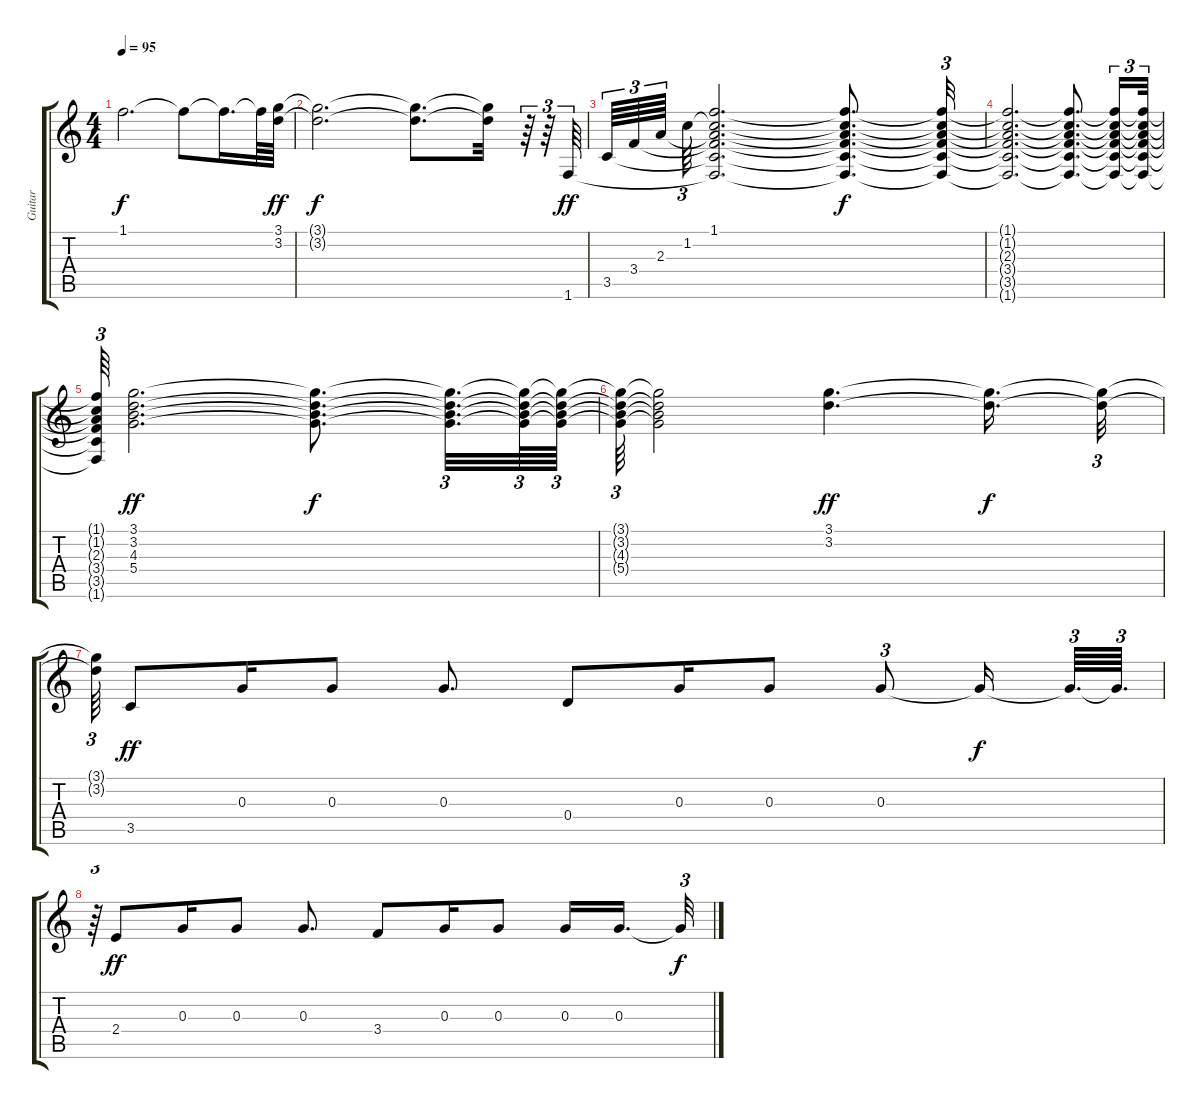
\track ("Guitar" "Guitar") {instrument overdrivenguitar}
\staff {score tabs}
\tuning (E4 B3 G3 D3 A2 E2) {hide}
\ts (4 4)
\tempo 95
\clef g2
\ks c
1.1{t}.2{d dy f} 1.1{t}.8 1.1{t}.16{d} 1.1{t}.64 (3.1 3.2).64{dy ff} |
(3.1{t} 3.2{t}).2{d dy f} (3.1{t} 3.2{t}).8{d} (3.1{t} 3.2{t}).32 r.64{tu (3 2)} r.64{tu (3 2)} 1.6.64{tu (3 2) dy ff} |
3.5.64{tu (3 2)} 3.4.64{tu (3 2)} 2.3.64{tu (3 2) beam splitsecondary} 1.2.64{tu (3 2)} (1.1 1.2{t} 2.3{t} 3.4{t} 3.5{t} 1.6{t}).2{d} (1.1{t} 1.2{t} 2.3{t} 3.4{t} 3.5{t} 1.6{t}).8{d dy f} (1.1{t} 1.2{t} 2.3{t} 3.4{t} 3.5{t} 1.6{t}).32{tu (3 2)} |
(1.1{t} 1.2{t} 2.3{t} 3.4{t} 3.5{t} 1.6{t}).2{d} (1.1{t} 1.2{t} 2.3{t} 3.4{t} 3.5{t} 1.6{t}).8{d} (1.1{t} 1.2{t} 2.3{t} 3.4{t} 3.5{t} 1.6{t}).16{tu (3 2)} (1.1{t} 1.2{t} 2.3{t} 3.4{t} 3.5{t} 1.6{t}).32{tu (3 2)} |
(1.1{t} 1.2{t} 2.3{t} 3.4{t} 3.5{t} 1.6{t}).64{tu (3 2)} (3.1 3.2 4.3 5.4).2{d dy ff} (3.1{t} 3.2{t} 4.3{t} 5.4{t}).8{d dy f} (3.1{t} 3.2{t} 4.3{t} 5.4{t}).32{d tu (3 2)} (3.1{t} 3.2{t} 4.3{t} 5.4{t}).64{tu (3 2)} (3.1{t} 3.2{t} 4.3{t} 5.4{t}).64{tu (3 2)} |
(3.1{t} 3.2{t} 4.3{t} 5.4{t}).64{tu (3 2)} (3.1{t} 3.2{t} 4.3{t} 5.4{t}).2 (3.1 3.2).4{d dy ff} (3.1{t} 3.2{t}).16{d dy f} (3.1{t} 3.2{t}).32{tu (3 2)} |
(3.1{t} 3.2{t}).64{tu (3 2)} 3.5.8{dy ff} 0.3.16 0.3.8 0.3.8{d} 0.4.8 0.3.16 0.3.8 0.3.8{tu (3 2)} 0.3{t}.16{dy f beam splitsecondary} 0.3{t}.64{d tu (3 2)} 0.3{t}.64{d tu (3 2)} |
r.64{tu (3 2)} 2.4.8{dy ff} 0.3.16 0.3.8 0.3.8{d} 3.4.8 0.3.16 0.3.8 0.3.16 0.3.16{d beam splitsecondary} 0.3{t}.32{tu (3 2) dy f}
